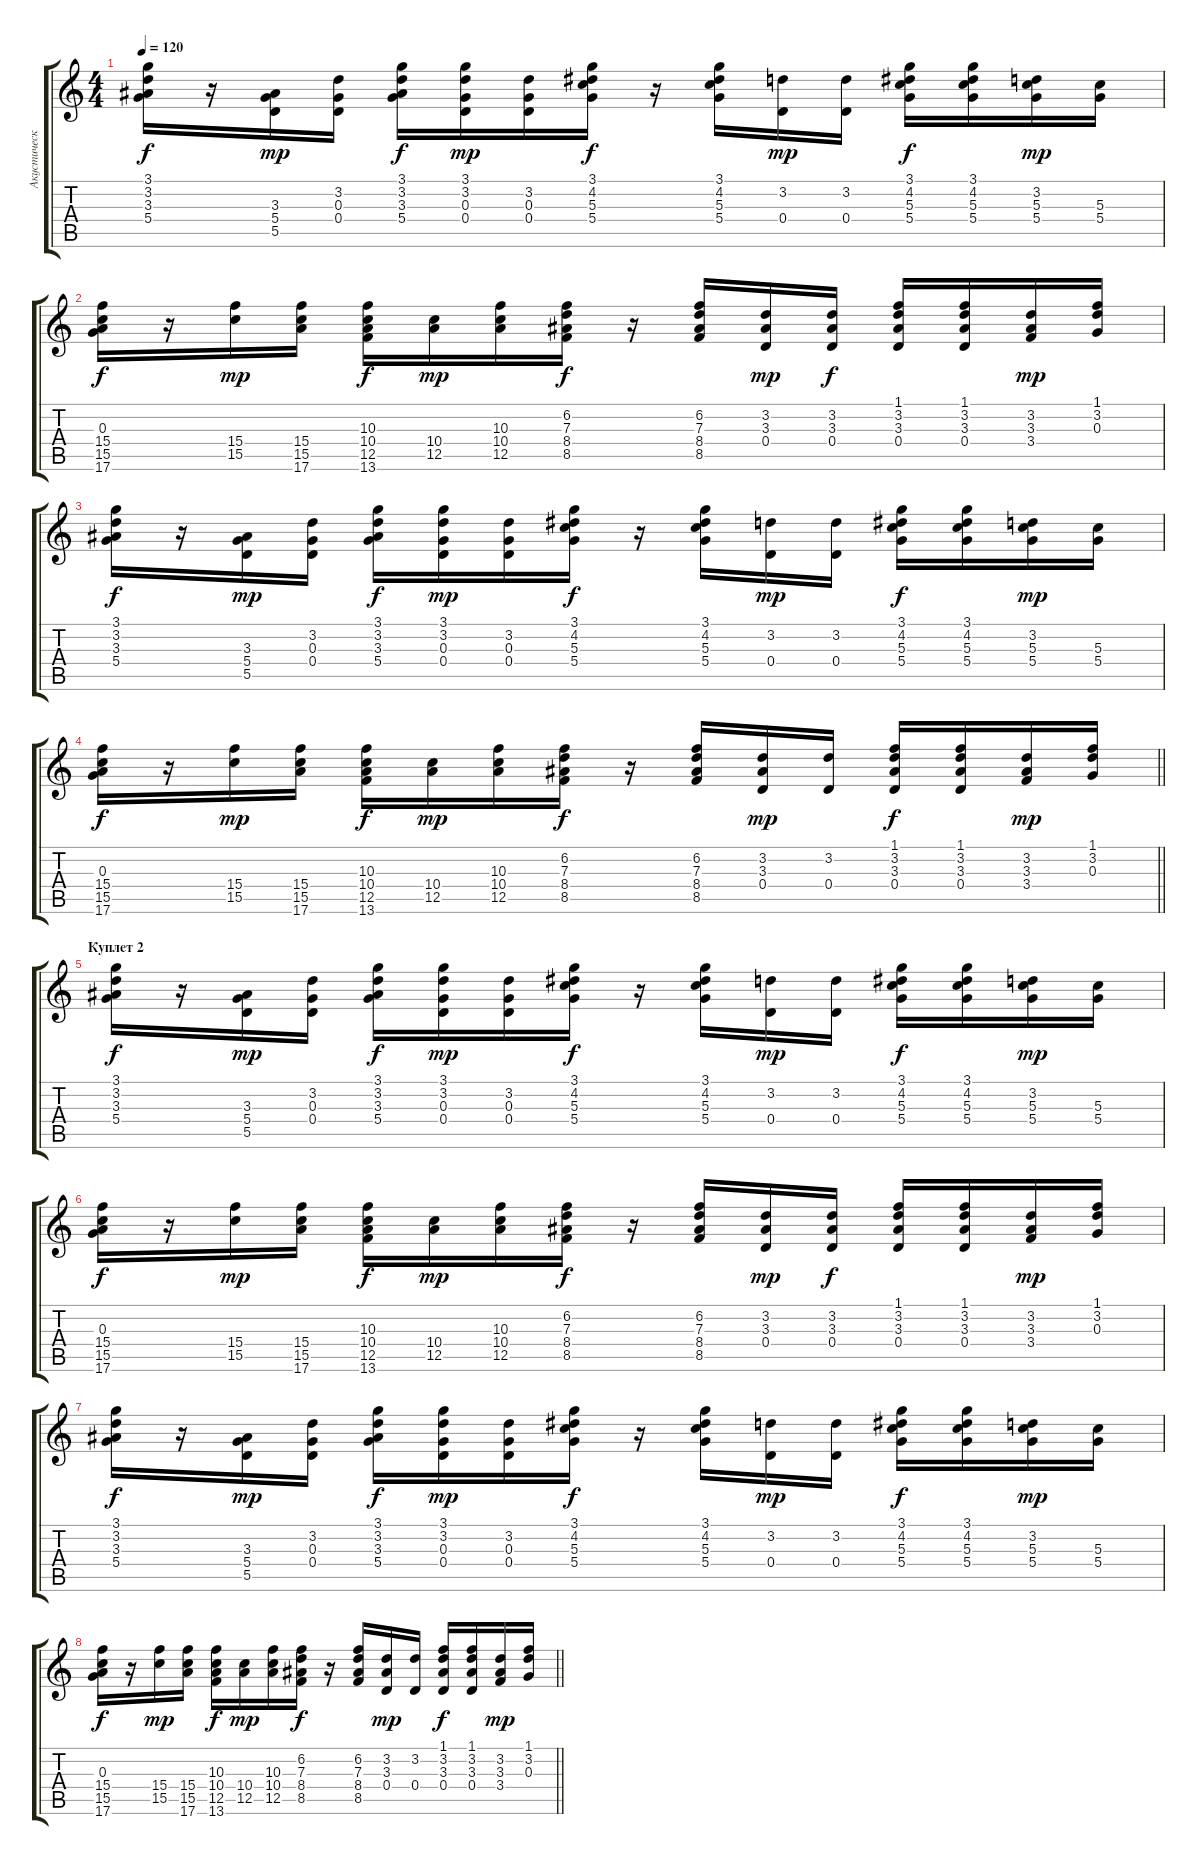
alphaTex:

\track ("Акустическая гитара" "Акустическ") {instrument acousticguitarsteel}
\staff {score tabs}
\tuning (E4 B3 G3 D3 A2 E2) {hide}
\ts (4 4)
\tempo 120
\clef g2
\ks c
(3.1 3.2 3.3 5.4).16{dy f} r.16 (3.3 5.4 5.5).16{dy mp} (3.2 0.3 0.4).16 (3.1 3.2 3.3 5.4).16{dy f} (3.1 3.2 0.3 0.4).16{dy mp} (3.2 0.3 0.4).16 (3.1 4.2 5.3 5.4).16{dy f} r.16 (3.1 4.2 5.3 5.4).16 (3.2 0.4).16{dy mp} (3.2 0.4).16 (3.1 4.2 5.3 5.4).16{dy f} (3.1 4.2 5.3 5.4).16 (3.2 5.3 5.4).16{dy mp} (5.3 5.4).16 |
(0.3 15.4 15.5 17.6).16{dy f} r.16 (15.4 15.5).16{dy mp} (15.4 15.5 17.6).16 (10.3 10.4 12.5 13.6).16{dy f} (10.4 12.5).16{dy mp} (10.3 10.4 12.5).16 (6.2 7.3 8.4 8.5).16{dy f} r.16 (6.2 7.3 8.4 8.5).16 (3.2 3.3 0.4).16{dy mp} (3.2 3.3 0.4).16{dy f} (1.1 3.2 3.3 0.4).16 (1.1 3.2 3.3 0.4).16 (3.2 3.3 3.4).16{dy mp} (1.1 3.2 0.3).16 |
(3.1 3.2 3.3 5.4).16{dy f} r.16 (3.3 5.4 5.5).16{dy mp} (3.2 0.3 0.4).16 (3.1 3.2 3.3 5.4).16{dy f} (3.1 3.2 0.3 0.4).16{dy mp} (3.2 0.3 0.4).16 (3.1 4.2 5.3 5.4).16{dy f} r.16 (3.1 4.2 5.3 5.4).16 (3.2 0.4).16{dy mp} (3.2 0.4).16 (3.1 4.2 5.3 5.4).16{dy f} (3.1 4.2 5.3 5.4).16 (3.2 5.3 5.4).16{dy mp} (5.3 5.4).16 |
\barLineRight lightlight
(0.3 15.4 15.5 17.6).16{dy f} r.16 (15.4 15.5).16{dy mp} (15.4 15.5 17.6).16 (10.3 10.4 12.5 13.6).16{dy f} (10.4 12.5).16{dy mp} (10.3 10.4 12.5).16 (6.2 7.3 8.4 8.5).16{dy f} r.16 (6.2 7.3 8.4 8.5).16 (3.2 3.3 0.4).16{dy mp} (3.2 0.4).16 (1.1 3.2 3.3 0.4).16{dy f} (1.1 3.2 3.3 0.4).16 (3.2 3.3 3.4).16{dy mp} (1.1 3.2 0.3).16 |
\section ("" "Куплет 2")
(3.1 3.2 3.3 5.4).16{dy f} r.16 (3.3 5.4 5.5).16{dy mp} (3.2 0.3 0.4).16 (3.1 3.2 3.3 5.4).16{dy f} (3.1 3.2 0.3 0.4).16{dy mp} (3.2 0.3 0.4).16 (3.1 4.2 5.3 5.4).16{dy f} r.16 (3.1 4.2 5.3 5.4).16 (3.2 0.4).16{dy mp} (3.2 0.4).16 (3.1 4.2 5.3 5.4).16{dy f} (3.1 4.2 5.3 5.4).16 (3.2 5.3 5.4).16{dy mp} (5.3 5.4).16 |
(0.3 15.4 15.5 17.6).16{dy f} r.16 (15.4 15.5).16{dy mp} (15.4 15.5 17.6).16 (10.3 10.4 12.5 13.6).16{dy f} (10.4 12.5).16{dy mp} (10.3 10.4 12.5).16 (6.2 7.3 8.4 8.5).16{dy f} r.16 (6.2 7.3 8.4 8.5).16 (3.2 3.3 0.4).16{dy mp} (3.2 3.3 0.4).16{dy f} (1.1 3.2 3.3 0.4).16 (1.1 3.2 3.3 0.4).16 (3.2 3.3 3.4).16{dy mp} (1.1 3.2 0.3).16 |
(3.1 3.2 3.3 5.4).16{dy f} r.16 (3.3 5.4 5.5).16{dy mp} (3.2 0.3 0.4).16 (3.1 3.2 3.3 5.4).16{dy f} (3.1 3.2 0.3 0.4).16{dy mp} (3.2 0.3 0.4).16 (3.1 4.2 5.3 5.4).16{dy f} r.16 (3.1 4.2 5.3 5.4).16 (3.2 0.4).16{dy mp} (3.2 0.4).16 (3.1 4.2 5.3 5.4).16{dy f} (3.1 4.2 5.3 5.4).16 (3.2 5.3 5.4).16{dy mp} (5.3 5.4).16 |
\barLineRight lightlight
(0.3 15.4 15.5 17.6).16{dy f} r.16 (15.4 15.5).16{dy mp} (15.4 15.5 17.6).16 (10.3 10.4 12.5 13.6).16{dy f} (10.4 12.5).16{dy mp} (10.3 10.4 12.5).16 (6.2 7.3 8.4 8.5).16{dy f} r.16 (6.2 7.3 8.4 8.5).16 (3.2 3.3 0.4).16{dy mp} (3.2 0.4).16 (1.1 3.2 3.3 0.4).16{dy f} (1.1 3.2 3.3 0.4).16 (3.2 3.3 3.4).16{dy mp} (1.1 3.2 0.3).16
